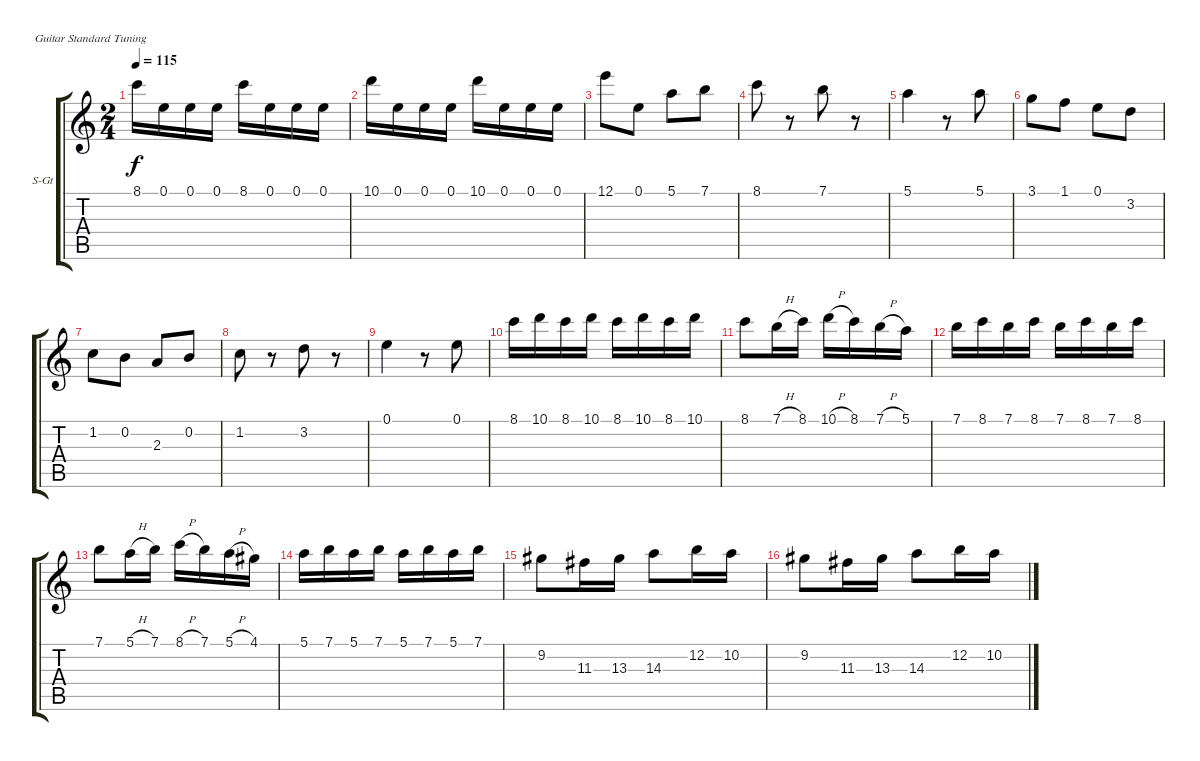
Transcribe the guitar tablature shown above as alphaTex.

\defaultSystemsLayout 4
\bracketExtendMode groupsimilarinstruments
\firstSystemTrackNameOrientation horizontal
\otherSystemsTrackNameOrientation horizontal
\track ("Violin 1" "S-Gt") {instrument acousticguitarsteel}
\staff {score tabs}
\tuning (E4 B3 G3 D3 A2 E2)
\ts (2 4)
\tempo 115
\clef g2
\ks c
8.1.16{dy f} 0.1.16 0.1.16 0.1.16 8.1.16 0.1.16 0.1.16 0.1.16 |
10.1.16 0.1.16 0.1.16 0.1.16 10.1.16 0.1.16 0.1.16 0.1.16 |
12.1.8 0.1.8 5.1.8 7.1.8 |
8.1.8 r.8 7.1.8 r.8 |
5.1.4 r.8 5.1.8 |
3.1.8 1.1.8 0.1.8 3.2.8 |
1.2.8 0.2.8 2.3.8 0.2.8 |
1.2.8 r.8 3.2.8 r.8 |
0.1.4 r.8 0.1.8 |
8.1.16 10.1.16 8.1.16 10.1.16 8.1.16 10.1.16 8.1.16 10.1.16 |
8.1.8 7.1{h}.16 8.1.16 10.1{h}.16 8.1.16 7.1{h}.16 5.1.16 |
7.1.16 8.1.16 7.1.16 8.1.16 7.1.16 8.1.16 7.1.16 8.1.16 |
7.1.8 5.1{h}.16 7.1.16 8.1{h}.16 7.1.16 5.1{h}.16 4.1.16 |
5.1.16 7.1.16 5.1.16 7.1.16 5.1.16 7.1.16 5.1.16 7.1.16 |
9.2.8 11.3.16 13.3.16 14.3.8 12.2.16 10.2.16 |
9.2.8 11.3.16 13.3.16 14.3.8 12.2.16 10.2.16
